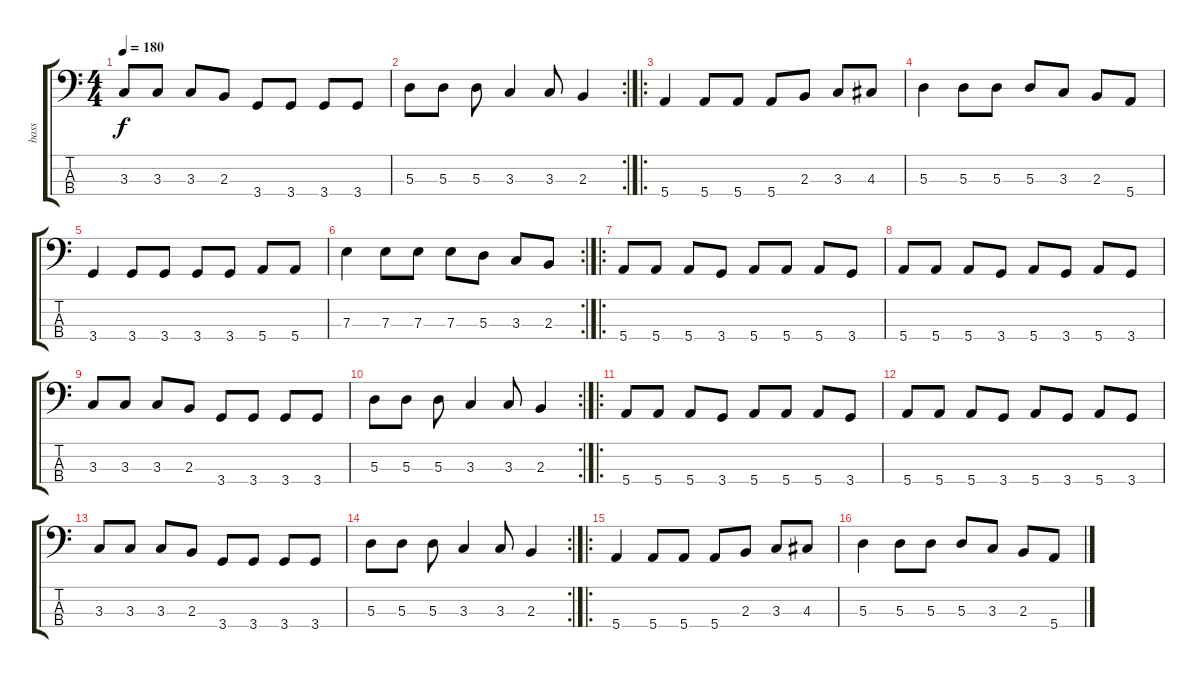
\track ("bass" "bass") {instrument electricbasspick}
\staff {score tabs}
\tuning (G2 D2 A1 E1) {hide}
\ts (4 4)
\tempo 180
\clef f4
\ks c
3.3.8{dy f} 3.3.8 3.3.8 2.3.8 3.4.8 3.4.8 3.4.8 3.4.8 |
\rc 2
5.3.8 5.3.8 5.3.8 3.3.4 3.3.8 2.3.4 |
\ro
5.4.4 5.4.8 5.4.8 5.4.8 2.3.8 3.3.8 4.3.8 |
5.3.4 5.3.8 5.3.8 5.3.8 3.3.8 2.3.8 5.4.8 |
3.4.4 3.4.8 3.4.8 3.4.8 3.4.8 5.4.8 5.4.8 |
\rc 2
7.3.4 7.3.8 7.3.8 7.3.8 5.3.8 3.3.8 2.3.8 |
\ro
5.4.8 5.4.8 5.4.8 3.4.8 5.4.8 5.4.8 5.4.8 3.4.8 |
5.4.8 5.4.8 5.4.8 3.4.8 5.4.8 3.4.8 5.4.8 3.4.8 |
3.3.8 3.3.8 3.3.8 2.3.8 3.4.8 3.4.8 3.4.8 3.4.8 |
\rc 2
5.3.8 5.3.8 5.3.8 3.3.4 3.3.8 2.3.4 |
\ro
5.4.8 5.4.8 5.4.8 3.4.8 5.4.8 5.4.8 5.4.8 3.4.8 |
5.4.8 5.4.8 5.4.8 3.4.8 5.4.8 3.4.8 5.4.8 3.4.8 |
3.3.8 3.3.8 3.3.8 2.3.8 3.4.8 3.4.8 3.4.8 3.4.8 |
\rc 2
5.3.8 5.3.8 5.3.8 3.3.4 3.3.8 2.3.4 |
\ro
5.4.4 5.4.8 5.4.8 5.4.8 2.3.8 3.3.8 4.3.8 |
5.3.4 5.3.8 5.3.8 5.3.8 3.3.8 2.3.8 5.4.8
